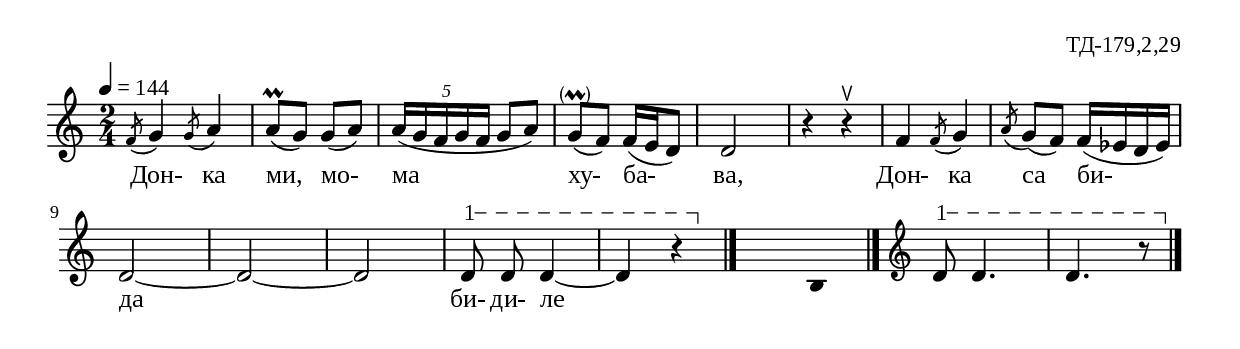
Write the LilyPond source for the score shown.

%{
TD_179_2_29
%}

\include "td-preamble.ly"

\score {
\relative c' {
 \tempo 4 = 144
  \time 2/4  
\acciaccatura f8 g4 \acciaccatura g8 a4  
a8\prall( g) g( a) 
\parS
 \times 4/5 { a16( g f g f } g8[ a]) g-\parenthesize-\prall[( f]) f16( e d8) d2 r4 r4^\ltoe
%%\break
f4 \acciaccatura f8 g4 \acciaccatura a8 g( f) f16( ees d ees) d2~ d~ d 
\varA
d8\startTextSpan d\noBeam d4~ d r4\stopTextSpan
 \bar "|." 
 s4 \fixB b4 \fixC 
 \bar "|."
\endm 
\varA
d8\startTextSpan d4. d r8\stopTextSpan 
\bar "|."
}
\addlyrics { Дон- ка ми, мо- ма ху- ба- ва, Дон- ка са би- да би- ди- ле }
%
\layout {
  indent = -2\mm
  line-width = 190\mm
  ragged-right=##f
}
%
\midi { 
	\context {
		\Score
		tempoWholesPerMinute = #(ly:make-moment 144 4)
		}
	}
}

\header {
  opus = "ТД-179,2,29"
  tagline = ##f
}


